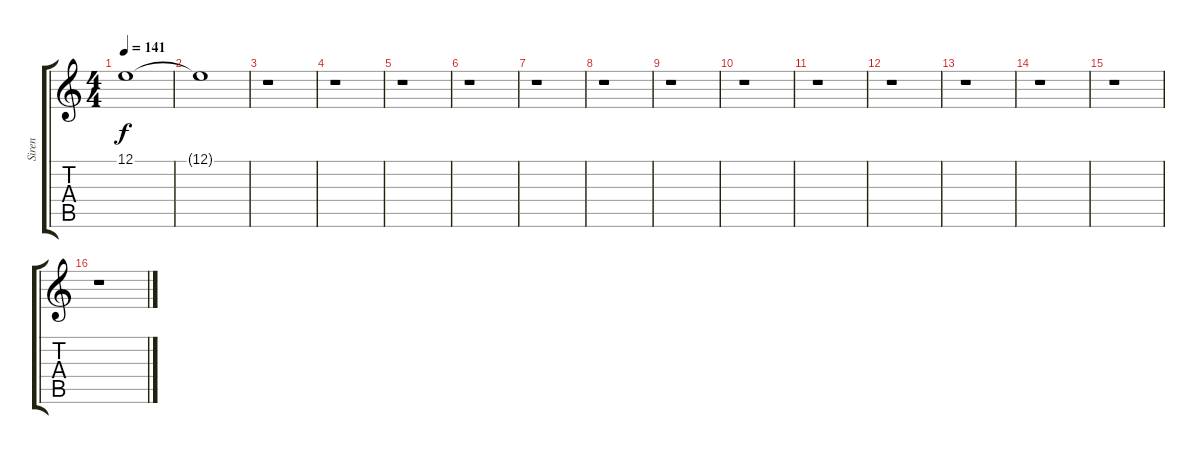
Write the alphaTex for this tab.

\track ("Siren" "Siren") {instrument lead3calliope}
\staff {score tabs}
\tuning (E4 B3 G3 D3 A2 E2) {hide}
\ts (4 4)
\tempo 141
\clef g2
\ks c
12.1{t}.1{dy f} |
12.1{t}.1 |
r.1 |
r.1 |
r.1 |
r.1 |
r.1 |
r.1 |
r.1 |
r.1 |
r.1 |
r.1 |
r.1 |
r.1 |
r.1 |
r.1
